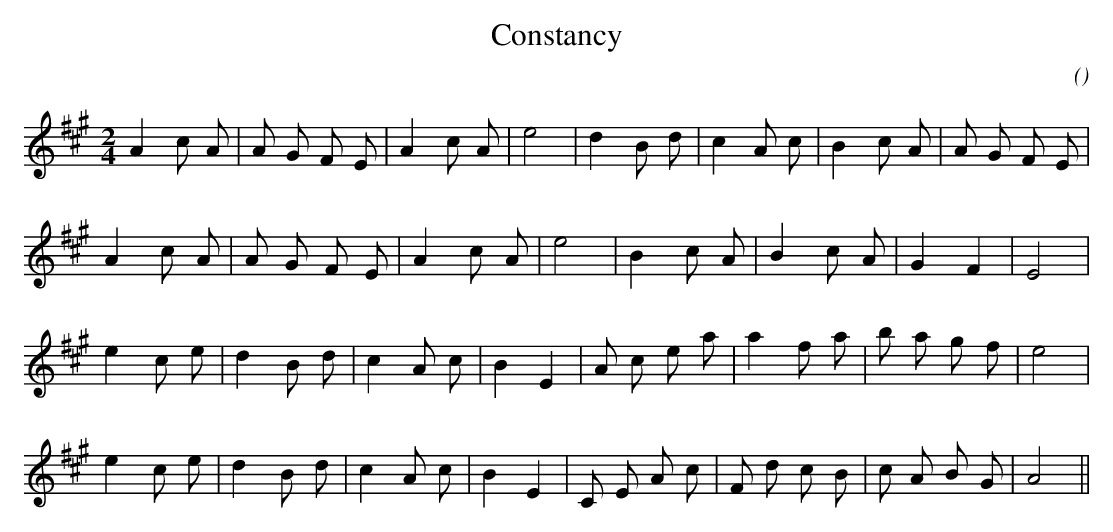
X:1
T: Constancy
C:
O:
M:2/4
K:A
K:A
M:2/4
L:1/16
A4 c2 A2 |A2 G2 F2 E2 |A4 c2 A2 |e8 |d4 B2 d2 |c4 A2 c2 |B4 c2 A2 |A2 G2 F2 E2 |
A4 c2 A2 |A2 G2 F2 E2 |A4 c2 A2 |e8 |B4 c2 A2 |B4 c2 A2 |G4 F4 |E8 |
e4 c2 e2 |d4 B2 d2 |c4 A2 c2 |B4 E4 |A2 c2 e2 a2 |a4 f2 a2 |b2 a2 g2 f2 |e8 |
e4 c2 e2 |d4 B2 d2 |c4 A2 c2 |B4 E4 |C2 E2 A2 c2 |F2 d2 c2 B2 |c2 A2 B2 G2 |A8 ||
